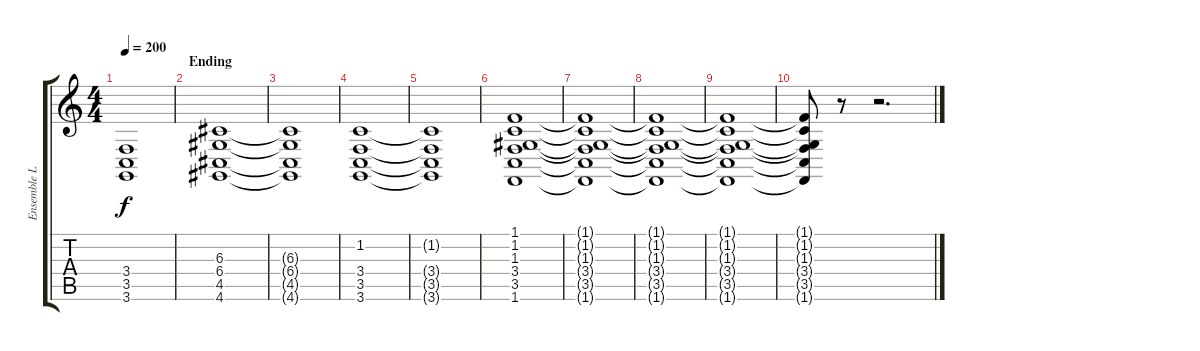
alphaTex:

\track ("Ensemble Lo" "Ensemble L") {instrument stringensemble1}
\staff {score tabs}
\tuning (E4 B3 G3 D3 A2 E2) {hide}
\ts (4 4)
\tempo 200
\clef g2
\ks c
(3.4{t} 3.5{t} 3.6{t}).1{dy f} |
\section ("" "Ending")
(6.3 6.4 4.5 4.6).1 |
(6.3{t} 6.4{t} 4.5{t} 4.6{t}).1 |
(1.2 3.4 3.5 3.6).1 |
(1.2{t} 3.4{t} 3.5{t} 3.6{t}).1 |
(1.1 1.2 1.3 3.4 3.5 1.6).1 |
(1.1{t} 1.2{t} 1.3{t} 3.4{t} 3.5{t} 1.6{t}).1 |
(1.1{t} 1.2{t} 1.3{t} 3.4{t} 3.5{t} 1.6{t}).1 |
(1.1{t} 1.2{t} 1.3{t} 3.4{t} 3.5{t} 1.6{t}).1{volume 0} |
(1.1{t} 1.2{t} 1.3{t} 3.4{t} 3.5{t} 1.6{t}).8 r.8 r.2{d}
